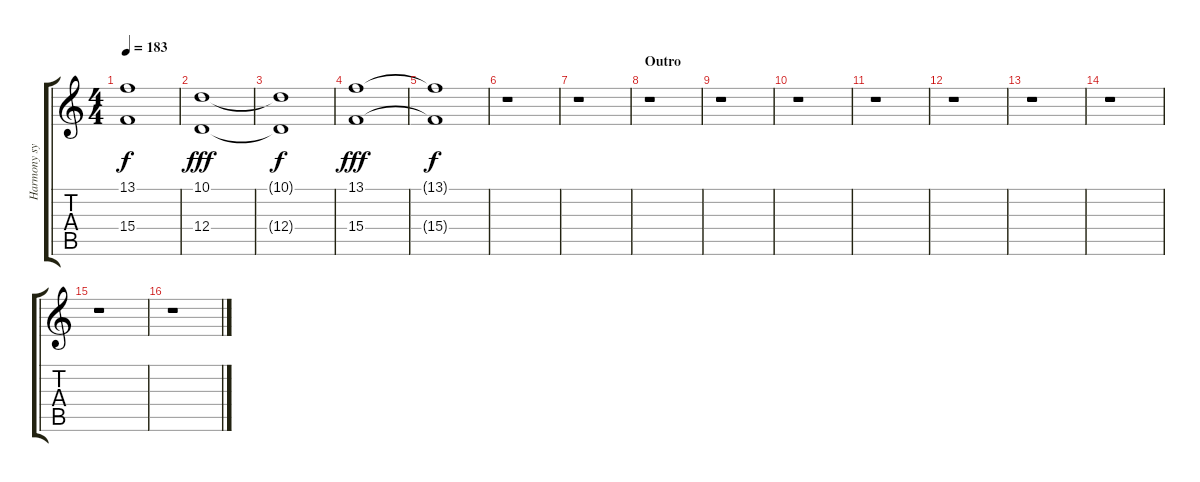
\track ("Harmony synth (strings) / Chords" "Harmony sy") {instrument stringensemble2}
\staff {score tabs}
\tuning (E4 B3 G3 D3 A2 E2) {hide}
\ts (4 4)
\tempo 183
\clef g2
\ks c
(13.1{t} 15.4{t}).1{dy f} |
(10.1 12.4).1{dy fff} |
(10.1{t} 12.4{t}).1{dy f} |
(13.1 15.4).1{dy fff} |
(13.1{t} 15.4{t}).1{dy f} |
r.1 |
r.1 |
\section ("" "Outro")
r.1 |
r.1 |
r.1 |
r.1 |
r.1 |
r.1 |
r.1 |
r.1 |
r.1
